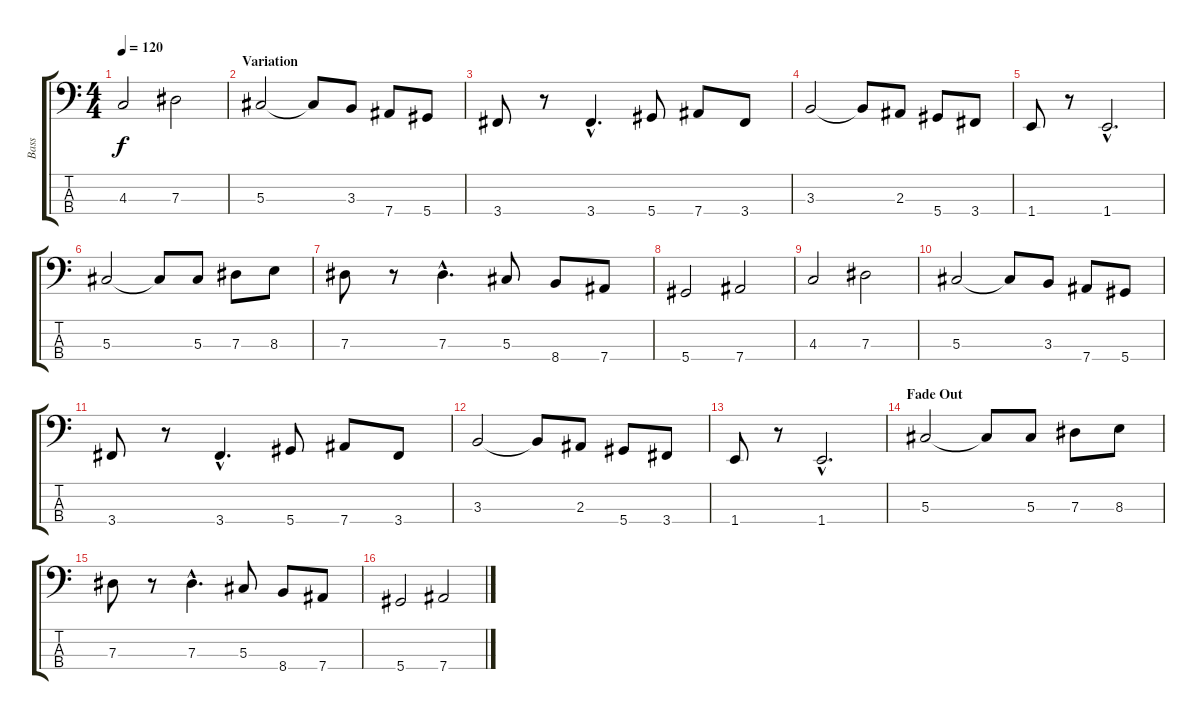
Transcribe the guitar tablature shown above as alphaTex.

\track ("Bass" "Bass") {instrument electricbassfinger}
\staff {score tabs}
\tuning (Gb2 Db2 Ab1 Eb1) {hide}
\ts (4 4)
\tempo 120
\clef f4
\ks c
4.3.2{dy f} 7.3.2 |
\section ("" "Variation")
5.3.2 5.3{t}.8 3.3.8 7.4.8 5.4.8 |
3.4.8 r.8 3.4{hac}.4{d} 5.4.8 7.4.8 3.4.8 |
3.3.2 3.3{t}.8 2.3.8 5.4.8 3.4.8 |
1.4.8 r.8 1.4{hac}.2{d} |
5.3.2 5.3{t}.8 5.3.8 7.3.8 8.3.8 |
7.3.8 r.8 7.3{hac}.4{d} 5.3.8 8.4.8 7.4.8 |
5.4.2 7.4.2 |
4.3.2 7.3.2 |
5.3.2 5.3{t}.8 3.3.8 7.4.8 5.4.8 |
3.4.8 r.8 3.4{hac}.4{d} 5.4.8 7.4.8 3.4.8 |
3.3.2 3.3{t}.8 2.3.8 5.4.8 3.4.8 |
1.4.8 r.8 1.4{hac}.2{d} |
\section ("" "Fade Out")
5.3.2 5.3{t}.8 5.3.8 7.3.8 8.3.8 |
7.3.8 r.8 7.3{hac}.4{d} 5.3.8 8.4.8 7.4.8 |
5.4.2 7.4.2
